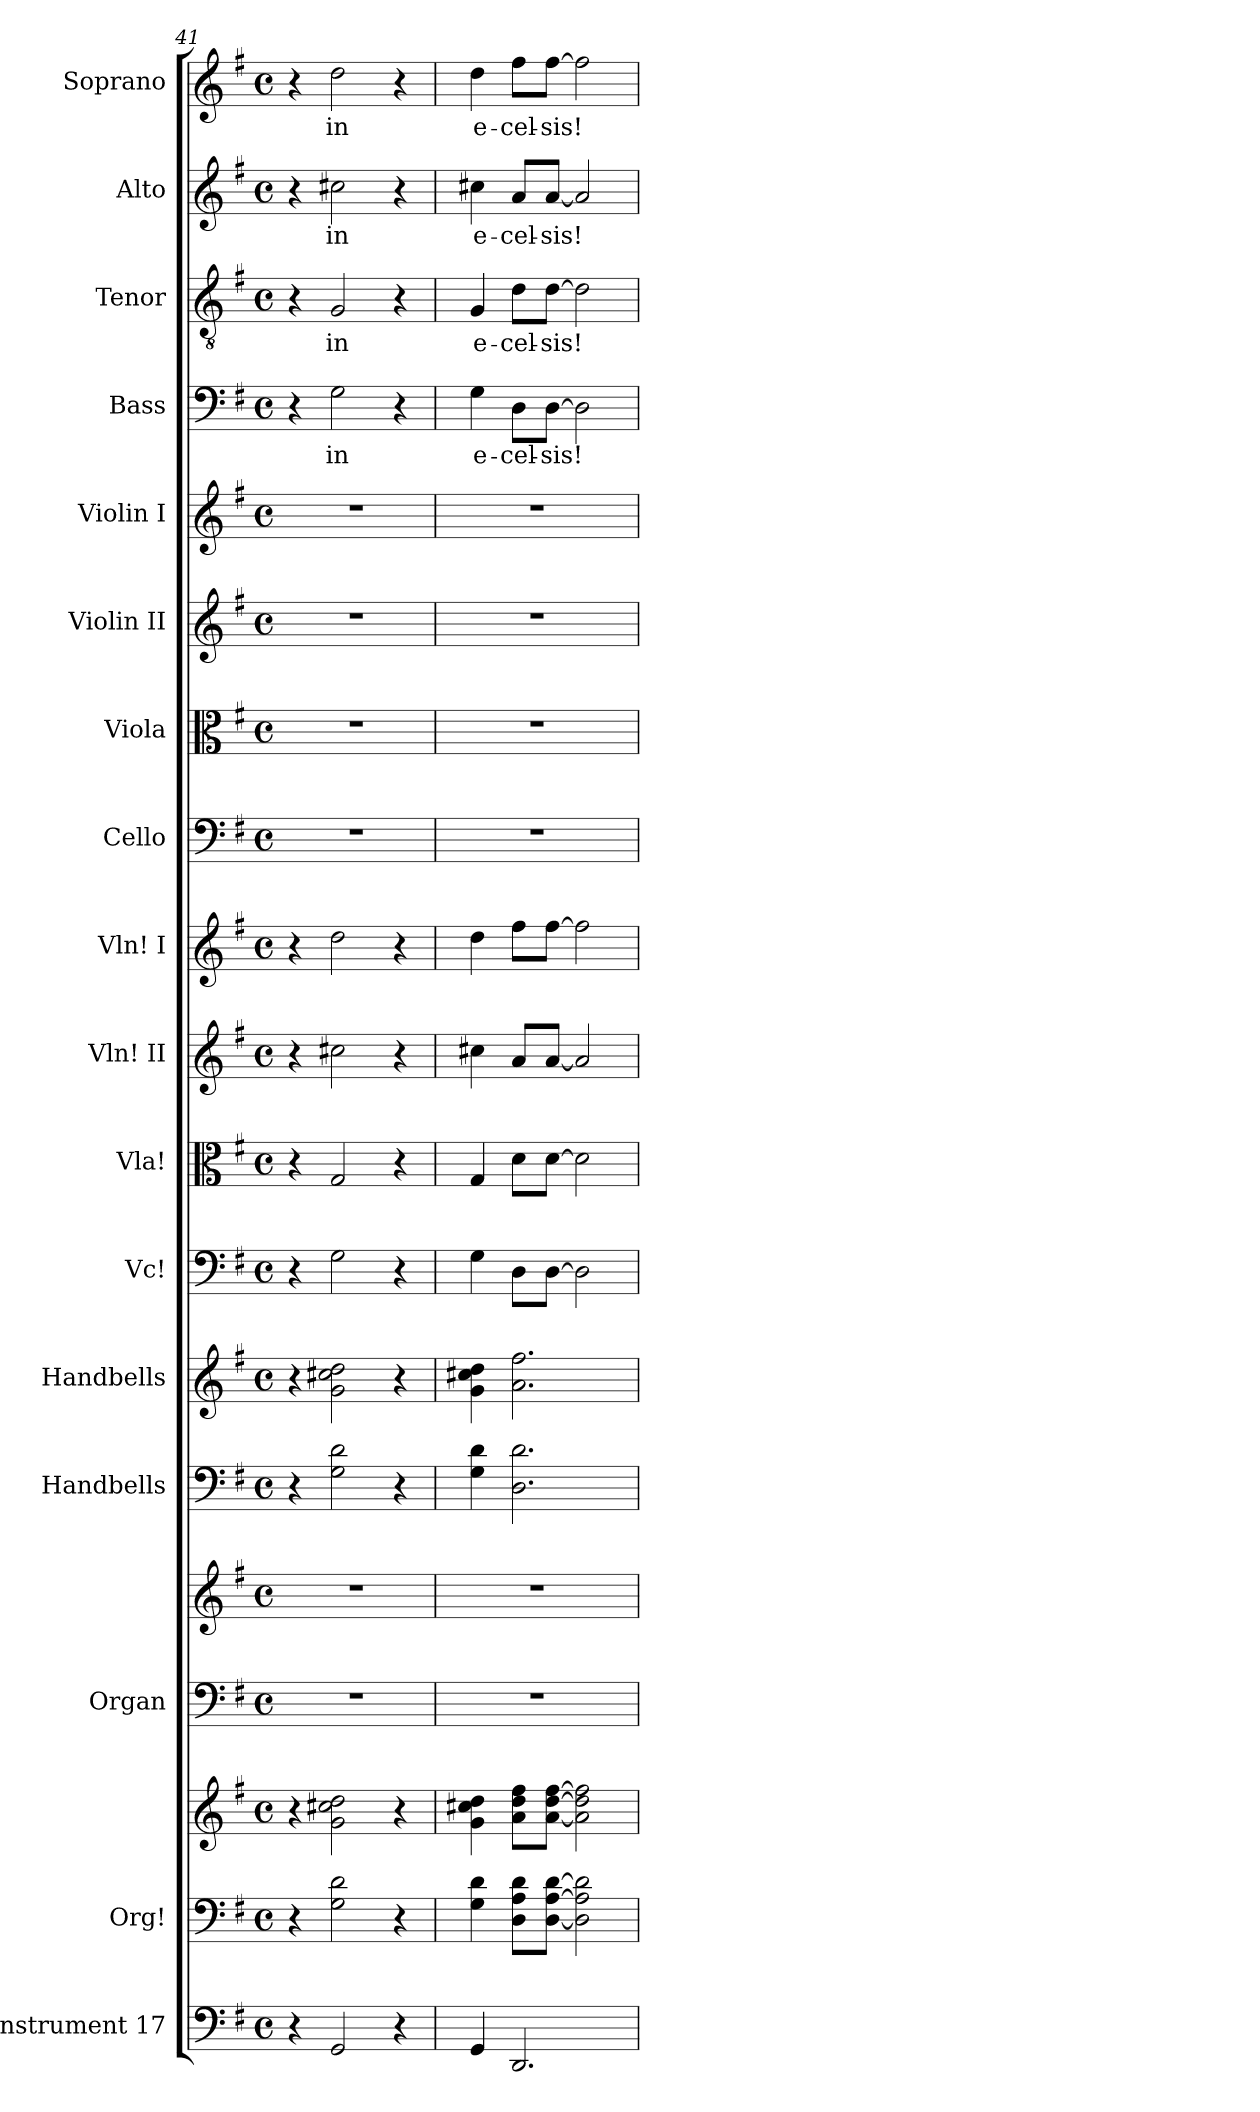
**kern	**kern	**kern	**kern	**kern	**kern	**kern	**kern	**kern	**kern	**kern	**kern	**kern	**kern	**kern	**kern	**text	**kern	**text	**kern	**text	**kern	**text
*part17	*part16	*part16	*part15	*part15	*part14	*part13	*part12	*part11	*part10	*part9	*part8	*part7	*part6	*part5	*part4	*part4	*part3	*part3	*part2	*part2	*part1	*part1
*staff19	*staff18	*staff17	*staff16	*staff15	*staff14	*staff13	*staff12	*staff11	*staff10	*staff9	*staff8	*staff7	*staff6	*staff5	*staff4	*staff4	*staff3	*staff3	*staff2	*staff2	*staff1	*staff1
*I"Instrument 17	*I"Org!	*	*I"Organ	*	*I"Handbells	*I"Handbells	*I"Vc!	*I"Vla!	*I"Vln! II	*I"Vln! I	*I"Cello	*I"Viola	*I"Violin II	*I"Violin I	*I"Bass	*	*I"Tenor	*	*I"Alto	*	*I"Soprano	*
*	*	*	*	*	*	*	*I'Vc!	*I'Vla!	*I'Vln! II	*I'Vln! I	*	*I'Vla	*I'Vln	*I'Vln	*I'B	*	*I'T	*	*I'A	*	*I'S	*
*clefF4	*clefF4	*clefG2	*clefF4	*clefG2	*clefF4	*clefG2	*clefF4	*clefC3	*clefG2	*clefG2	*clefF4	*clefC3	*clefG2	*clefG2	*clefF4	*	*clefGv2	*	*clefG2	*	*clefG2	*
*k[f#]	*k[f#]	*k[f#]	*k[f#]	*k[f#]	*k[f#]	*k[f#]	*k[f#]	*k[f#]	*k[f#]	*k[f#]	*k[f#]	*k[f#]	*k[f#]	*k[f#]	*k[f#]	*	*k[f#]	*	*k[f#]	*	*k[f#]	*
*G:	*G:	*G:	*G:	*G:	*G:	*G:	*G:	*G:	*G:	*G:	*G:	*G:	*G:	*G:	*G:	*	*G:	*	*G:	*	*G:	*
*M4/4	*M4/4	*M4/4	*M4/4	*M4/4	*M4/4	*M4/4	*M4/4	*M4/4	*M4/4	*M4/4	*M4/4	*M4/4	*M4/4	*M4/4	*M4/4	*	*M4/4	*	*M4/4	*	*M4/4	*
*met(c)	*met(c)	*met(c)	*met(c)	*met(c)	*met(c)	*met(c)	*met(c)	*met(c)	*met(c)	*met(c)	*met(c)	*met(c)	*met(c)	*met(c)	*met(c)	*	*met(c)	*	*met(c)	*	*met(c)	*
=41	=41	=41	=41	=41	=41	=41	=41	=41	=41	=41	=41	=41	=41	=41	=41	=41	=41	=41	=41	=41	=41	=41
4r	4r	4r	1r	1r	4r	4r	4r	4r	4r	4r	1r	1r	1r	1r	4r	.	4r	.	4r	.	4r	.
!	!	!	!	!	!	!	!	!	!	!	!	!	!	!	!	!LO:LY:b:cj	!	!LO:LY:b:cj	!	!LO:LY:b:cj	!	!LO:LY:b:cj
2GG/	2G\ 2d\	2cc#X\ 2g\ 2dd\	.	.	2d\ 2G\	2cc#X\ 2dd\ 2g\	2G\	2G/	2cc#X\	2dd\	.	.	.	.	2G\	in	2G/	in	2cc#X\	in	2dd\	in
4r	4r	4r	.	.	4r	4r	4r	4r	4r	4r	.	.	.	.	4r	.	4r	.	4r	.	4r	.
!!LO:PB:g=z
=42	=42	=42	=42	=42	=42	=42	=42	=42	=42	=42	=42	=42	=42	=42	=42	=42	=42	=42	=42	=42	=42	=42
!	!	!	!	!	!	!	!	!	!	!	!	!	!	!	!	!LO:LY:b:cj	!	!LO:LY:b:cj	!	!LO:LY:b	!	!LO:LY:b
4GG/	4G\ 4d\	4cc#X\ 4g\ 4dd\	1r	1r	4d\ 4G\	4cc#X\ 4dd\ 4g\	4G\	4G/	4cc#X\	4dd\	1r	1r	1r	1r	4G\	e-	4G/	e-	4cc#X\	e-	4dd\	e-
!	!	!	!	!	!	!	!	!	!	!	!	!	!	!	!	!LO:LY:b	!	!LO:LY:b	!	!LO:LY:b:cj	!	!LO:LY:b:cj
2.DD/	8d\ 8A\ 8D\L	8a\ 8dd\ 8ff#\L	.	.	2.d\ 2.D\	2.ff#\ 2.a\	8D\L	8d\L	8a/L	8ff#\L	.	.	.	.	8D\L	-cel-	8d\L	-cel-	8a/L	-cel-	8ff#\L	-cel-
!	!	!	!	!	!	!	!	!	!	!	!	!	!	!	!	!LO:LY:b:cj	!	!LO:LY:b:cj	!	!LO:LY:b:rj	!	!LO:LY:b:rj
.	[<8D\ [>8A\ [>8d\J	[>8dd\ [>8ff#\ [<8a\J	.	.	.	.	[>8D\J	[>8d\J	[<8a/J	[>8ff#\J	.	.	.	.	[>8D\J	-sis!	[>8d\J	-sis!	[<8a/J	-sis!	[>8ff#\J	-sis!
.	2d\] 2A\] 2D\]	2ff#\] 2dd\] 2a\]	.	.	.	.	2D\]	2d\]	2a/]	2ff#\]	.	.	.	.	2D\]	.	2d\]	.	2a/]	.	2ff#\]	.
=	=	=	=	=	=	=	=	=	=	=	=	=	=	=	=	=	=	=	=	=	=	=
*-	*-	*-	*-	*-	*-	*-	*-	*-	*-	*-	*-	*-	*-	*-	*-	*-	*-	*-	*-	*-	*-	*-
